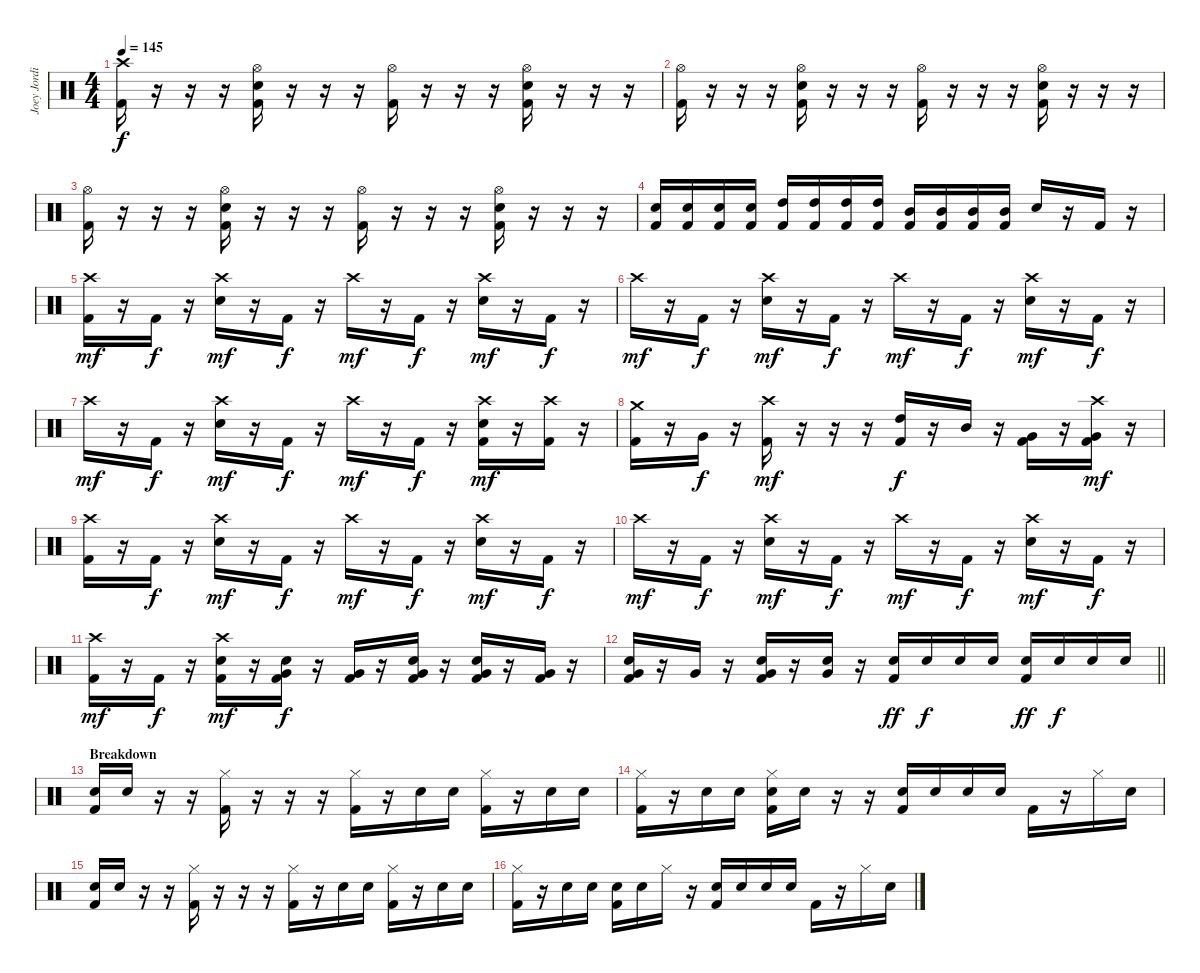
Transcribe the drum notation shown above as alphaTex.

\track ("Joey Jordison" "Joey Jordi") {instrument percussion}
\staff {score}
\articulation defaults
\ts (4 4)
\tempo 145
\clef neutral
\ks c
("Crash high (hit)" "Kick (hit) 2").16{dy f} r.16 r.16 r.16 ("Electric Snare (hit)" "Hi-Hat (open)" "Kick (hit) 2").16 r.16 r.16 r.16 ("Hi-Hat (open)" "Kick (hit) 2").16 r.16 r.16 r.16 ("Electric Snare (hit)" "Hi-Hat (open)" "Kick (hit) 2").16 r.16 r.16 r.16 |
("Hi-Hat (open)" "Kick (hit) 2").16 r.16 r.16 r.16 ("Electric Snare (hit)" "Hi-Hat (open)" "Kick (hit) 2").16 r.16 r.16 r.16 ("Hi-Hat (open)" "Kick (hit) 2").16 r.16 r.16 r.16 ("Electric Snare (hit)" "Hi-Hat (open)" "Kick (hit) 2").16 r.16 r.16 r.16 |
("Hi-Hat (open)" "Kick (hit) 2").16 r.16 r.16 r.16 ("Electric Snare (hit)" "Hi-Hat (open)" "Kick (hit) 2").16 r.16 r.16 r.16 ("Hi-Hat (open)" "Kick (hit) 2").16 r.16 r.16 r.16 ("Electric Snare (hit)" "Hi-Hat (open)" "Kick (hit) 2").16 r.16 r.16 r.16 |
("Electric Snare (hit)" "Kick (hit) 2").16 ("Electric Snare (hit)" "Kick (hit) 2").16 ("Electric Snare (hit)" "Kick (hit) 2").16 ("Electric Snare (hit)" "Kick (hit) 2").16 ("High Tom (hit)" "Kick (hit) 2").16 ("High Tom (hit)" "Kick (hit) 2").16 ("High Tom (hit)" "Kick (hit) 2").16 ("High Tom (hit)" "Kick (hit) 2").16 ("Mid Tom (hit)" "Kick (hit) 2").16 ("Mid Tom (hit)" "Kick (hit) 2").16 ("Mid Tom (hit)" "Kick (hit) 2").16 ("Mid Tom (hit)" "Kick (hit) 2").16 "Electric Snare (hit)".16 r.16 "Kick (hit) 2".16 r.16 |
("Crash high (hit)" "Kick (hit) 2").16{dy mf} r.16 "Kick (hit) 2".16{dy f} r.16 ("Crash high (hit)" "Electric Snare (hit)").16{dy mf} r.16 "Kick (hit) 2".16{dy f} r.16 "Crash high (hit)".16{dy mf} r.16 "Kick (hit) 2".16{dy f} r.16 ("Crash high (hit)" "Electric Snare (hit)").16{dy mf} r.16 "Kick (hit) 2".16{dy f} r.16 |
"Crash high (hit)".16{dy mf} r.16 "Kick (hit) 2".16{dy f} r.16 ("Crash high (hit)" "Electric Snare (hit)").16{dy mf} r.16 "Kick (hit) 2".16{dy f} r.16 "Crash high (hit)".16{dy mf} r.16 "Kick (hit) 2".16{dy f} r.16 ("Crash high (hit)" "Electric Snare (hit)").16{dy mf} r.16 "Kick (hit) 2".16{dy f} r.16 |
"Crash high (hit)".16{dy mf} r.16 "Kick (hit) 2".16{dy f} r.16 ("Crash high (hit)" "Electric Snare (hit)").16{dy mf} r.16 "Kick (hit) 2".16{dy f} r.16 "Crash high (hit)".16{dy mf} r.16 "Kick (hit) 2".16{dy f} r.16 ("Crash high (hit)" "Electric Snare (hit)" "Kick (hit) 2").16{dy mf} r.16 ("Crash high (hit)" "Kick (hit) 2").16 r.16 |
("Crash medium (hit)" "Kick (hit) 2").16 r.16 "Very Low Tom (hit)".16{dy f} r.16 ("Crash high (hit)" "Kick (hit) 2").16{dy mf} r.16 r.16 r.16 ("High Tom (hit)" "Kick (hit) 2").16{dy f} r.16 "Mid Tom (hit)".16 r.16 ("Very Low Tom (hit)" "Kick (hit) 2").16 r.16 ("Crash high (hit)" "Very Low Tom (hit)" "Kick (hit) 2").16{dy mf} r.16 |
("Crash high (hit)" "Kick (hit) 2").16 r.16 "Kick (hit) 2".16{dy f} r.16 ("Crash high (hit)" "Electric Snare (hit)").16{dy mf} r.16 "Kick (hit) 2".16{dy f} r.16 "Crash high (hit)".16{dy mf} r.16 "Kick (hit) 2".16{dy f} r.16 ("Crash high (hit)" "Electric Snare (hit)").16{dy mf} r.16 "Kick (hit) 2".16{dy f} r.16 |
"Crash high (hit)".16{dy mf} r.16 "Kick (hit) 2".16{dy f} r.16 ("Crash high (hit)" "Electric Snare (hit)").16{dy mf} r.16 "Kick (hit) 2".16{dy f} r.16 "Crash high (hit)".16{dy mf} r.16 "Kick (hit) 2".16{dy f} r.16 ("Crash high (hit)" "Electric Snare (hit)").16{dy mf} r.16 "Kick (hit) 2".16{dy f} r.16 |
("Crash high (hit)" "Kick (hit) 2").16{dy mf} r.16 "Kick (hit) 2".16{dy f} r.16 ("Crash high (hit)" "Electric Snare (hit)" "Kick (hit) 2").16{dy mf} r.16 ("Electric Snare (hit)" "Very Low Tom (hit)" "Kick (hit) 2").16{dy f} r.16 ("Very Low Tom (hit)" "Kick (hit) 2").16 r.16 ("Electric Snare (hit)" "Very Low Tom (hit)" "Kick (hit) 2").16 r.16 ("Electric Snare (hit)" "Very Low Tom (hit)" "Kick (hit) 2").16 r.16 ("Very Low Tom (hit)" "Kick (hit) 2").16 r.16 |
\barLineRight lightlight
("Electric Snare (hit)" "Very Low Tom (hit)" "Kick (hit) 2").16 r.16 "Very Low Tom (hit)".16 r.16 ("Electric Snare (hit)" "Very Low Tom (hit)" "Kick (hit) 2").16 r.16 ("Electric Snare (hit)" "Very Low Tom (hit)").16 r.16 ("Electric Snare (hit)" "Kick (hit) 2").16{dy ff} "Electric Snare (hit)".16{dy f} "Electric Snare (hit)".16 "Electric Snare (hit)".16 ("Electric Snare (hit)" "Kick (hit) 2").16{dy ff} "Electric Snare (hit)".16{dy f} "Electric Snare (hit)".16 "Electric Snare (hit)".16 |
\section ("" "Breakdown")
("Electric Snare (hit)" "Kick (hit) 2").16 "Electric Snare (hit)".16 r.16 r.16 ("Hi-Hat (closed)" "Kick (hit) 2").16 r.16 r.16 r.16 ("Hi-Hat (closed)" "Kick (hit) 2").16 r.16 "Electric Snare (hit)".16 "Electric Snare (hit)".16 ("Hi-Hat (closed)" "Kick (hit) 2").16 r.16 "Electric Snare (hit)".16 "Electric Snare (hit)".16 |
("Hi-Hat (closed)" "Kick (hit) 2").16 r.16 "Electric Snare (hit)".16 "Electric Snare (hit)".16 ("Electric Snare (hit)" "Hi-Hat (closed)" "Kick (hit) 2").16 "Electric Snare (hit)".16 r.16 r.16 ("Electric Snare (hit)" "Kick (hit) 2").16 "Electric Snare (hit)".16 "Electric Snare (hit)".16 "Electric Snare (hit)".16 "Kick (hit) 2".16 r.16 "Hi-Hat (closed)".16 "Electric Snare (hit)".16 |
("Electric Snare (hit)" "Kick (hit) 2").16 "Electric Snare (hit)".16 r.16 r.16 ("Hi-Hat (closed)" "Kick (hit) 2").16 r.16 r.16 r.16 ("Hi-Hat (closed)" "Kick (hit) 2").16 r.16 "Electric Snare (hit)".16 "Electric Snare (hit)".16 ("Hi-Hat (closed)" "Kick (hit) 2").16 r.16 "Electric Snare (hit)".16 "Electric Snare (hit)".16 |
("Hi-Hat (closed)" "Kick (hit) 2").16 r.16 "Electric Snare (hit)".16 "Electric Snare (hit)".16 ("Electric Snare (hit)" "Kick (hit) 2").16 "Electric Snare (hit)".16 "Hi-Hat (closed)".16 r.16 ("Electric Snare (hit)" "Kick (hit) 2").16 "Electric Snare (hit)".16 "Electric Snare (hit)".16 "Electric Snare (hit)".16 "Kick (hit) 2".16 r.16 "Hi-Hat (closed)".16 "Electric Snare (hit)".16
